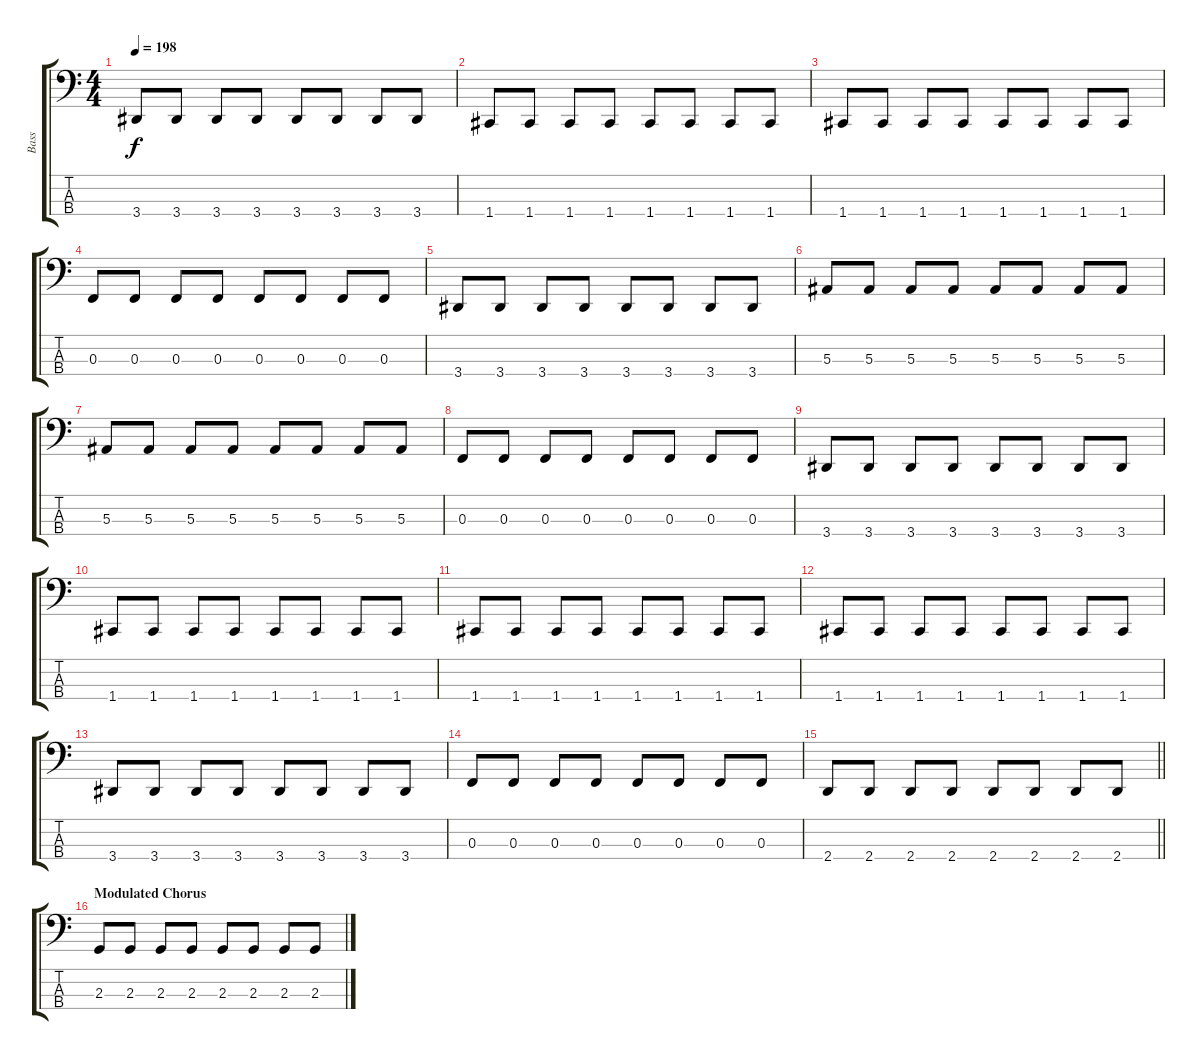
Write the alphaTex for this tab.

\track ("Bass" "Bass") {instrument electricbasspick}
\staff {score tabs}
\tuning (Eb2 Bb1 F1 C1) {hide}
\ts (4 4)
\tempo 198
\clef f4
\ks c
3.4.8{dy f} 3.4.8 3.4.8 3.4.8 3.4.8 3.4.8 3.4.8 3.4.8 |
1.4.8 1.4.8 1.4.8 1.4.8 1.4.8 1.4.8 1.4.8 1.4.8 |
1.4.8 1.4.8 1.4.8 1.4.8 1.4.8 1.4.8 1.4.8 1.4.8 |
0.3.8 0.3.8 0.3.8 0.3.8 0.3.8 0.3.8 0.3.8 0.3.8 |
3.4.8 3.4.8 3.4.8 3.4.8 3.4.8 3.4.8 3.4.8 3.4.8 |
5.3.8 5.3.8 5.3.8 5.3.8 5.3.8 5.3.8 5.3.8 5.3.8 |
5.3.8 5.3.8 5.3.8 5.3.8 5.3.8 5.3.8 5.3.8 5.3.8 |
0.3.8 0.3.8 0.3.8 0.3.8 0.3.8 0.3.8 0.3.8 0.3.8 |
3.4.8 3.4.8 3.4.8 3.4.8 3.4.8 3.4.8 3.4.8 3.4.8 |
1.4.8 1.4.8 1.4.8 1.4.8 1.4.8 1.4.8 1.4.8 1.4.8 |
1.4.8 1.4.8 1.4.8 1.4.8 1.4.8 1.4.8 1.4.8 1.4.8 |
1.4.8 1.4.8 1.4.8 1.4.8 1.4.8 1.4.8 1.4.8 1.4.8 |
3.4.8 3.4.8 3.4.8 3.4.8 3.4.8 3.4.8 3.4.8 3.4.8 |
0.3.8 0.3.8 0.3.8 0.3.8 0.3.8 0.3.8 0.3.8 0.3.8 |
\barLineRight lightlight
2.4.8 2.4.8 2.4.8 2.4.8 2.4.8 2.4.8 2.4.8 2.4.8 |
\section ("" "Modulated Chorus")
2.3.8 2.3.8 2.3.8 2.3.8 2.3.8 2.3.8 2.3.8 2.3.8
